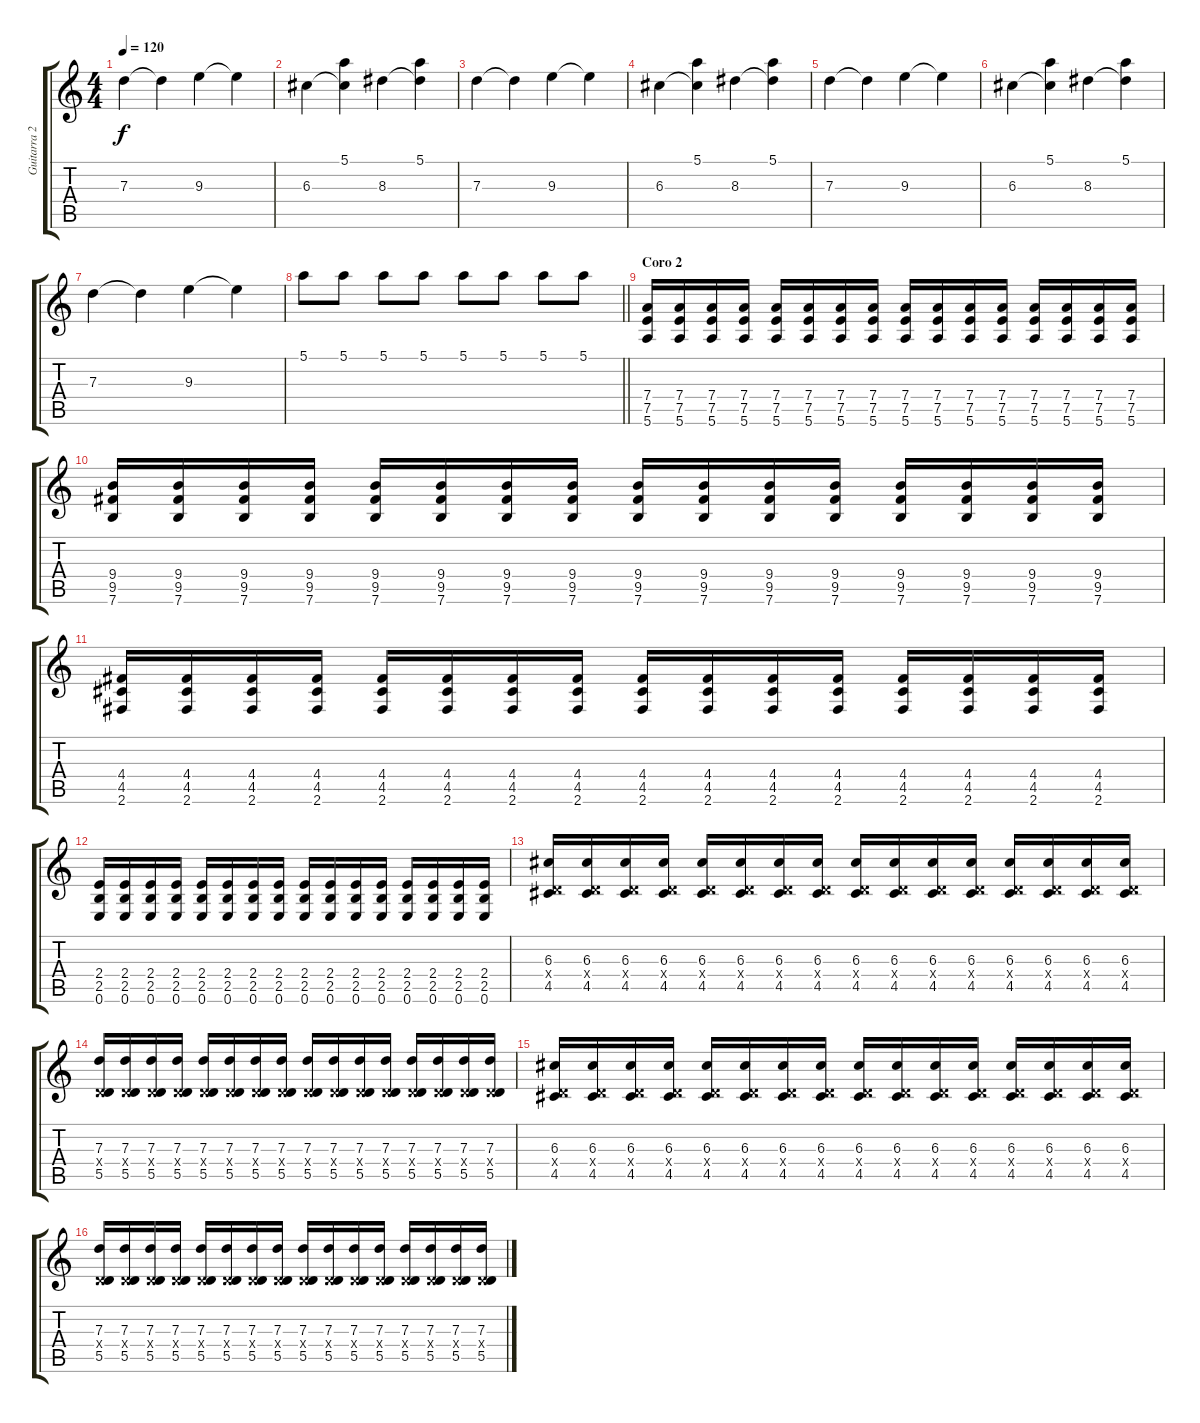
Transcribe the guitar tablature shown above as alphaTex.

\track ("Guitarra 2" "Guitarra 2") {instrument distortionguitar}
\staff {score tabs}
\tuning (E4 B3 G3 D3 A2 E2) {hide}
\ts (4 4)
\tempo 120
\clef g2
\ks c
7.3.4{dy f} 7.3{t}.4 9.3.4 9.3{t}.4 |
6.3.4 (5.1 6.3{t}).4 8.3.4 (5.1 8.3{t}).4 |
7.3.4 7.3{t}.4 9.3.4 9.3{t}.4 |
6.3.4 (5.1 6.3{t}).4 8.3.4 (5.1 8.3{t}).4 |
7.3.4 7.3{t}.4 9.3.4 9.3{t}.4 |
6.3.4 (5.1 6.3{t}).4 8.3.4 (5.1 8.3{t}).4 |
7.3.4 7.3{t}.4 9.3.4 9.3{t}.4 |
\barLineRight lightlight
5.1.8 5.1.8 5.1.8 5.1.8 5.1.8 5.1.8 5.1.8 5.1.8 |
\section ("" "Coro 2")
(7.4 7.5 5.6).16 (7.4 7.5 5.6).16 (7.4 7.5 5.6).16 (7.4 7.5 5.6).16 (7.4 7.5 5.6).16 (7.4 7.5 5.6).16 (7.4 7.5 5.6).16 (7.4 7.5 5.6).16 (7.4 7.5 5.6).16 (7.4 7.5 5.6).16 (7.4 7.5 5.6).16 (7.4 7.5 5.6).16 (7.4 7.5 5.6).16 (7.4 7.5 5.6).16 (7.4 7.5 5.6).16 (7.4 7.5 5.6).16 |
(9.4 9.5 7.6).16 (9.4 9.5 7.6).16 (9.4 9.5 7.6).16 (9.4 9.5 7.6).16 (9.4 9.5 7.6).16 (9.4 9.5 7.6).16 (9.4 9.5 7.6).16 (9.4 9.5 7.6).16 (9.4 9.5 7.6).16 (9.4 9.5 7.6).16 (9.4 9.5 7.6).16 (9.4 9.5 7.6).16 (9.4 9.5 7.6).16 (9.4 9.5 7.6).16 (9.4 9.5 7.6).16 (9.4 9.5 7.6).16 |
(4.4 4.5 2.6).16 (4.4 4.5 2.6).16 (4.4 4.5 2.6).16 (4.4 4.5 2.6).16 (4.4 4.5 2.6).16 (4.4 4.5 2.6).16 (4.4 4.5 2.6).16 (4.4 4.5 2.6).16 (4.4 4.5 2.6).16 (4.4 4.5 2.6).16 (4.4 4.5 2.6).16 (4.4 4.5 2.6).16 (4.4 4.5 2.6).16 (4.4 4.5 2.6).16 (4.4 4.5 2.6).16 (4.4 4.5 2.6).16 |
(2.4 2.5 0.6).16 (2.4 2.5 0.6).16 (2.4 2.5 0.6).16 (2.4 2.5 0.6).16 (2.4 2.5 0.6).16 (2.4 2.5 0.6).16 (2.4 2.5 0.6).16 (2.4 2.5 0.6).16 (2.4 2.5 0.6).16 (2.4 2.5 0.6).16 (2.4 2.5 0.6).16 (2.4 2.5 0.6).16 (2.4 2.5 0.6).16 (2.4 2.5 0.6).16 (2.4 2.5 0.6).16 (2.4 2.5 0.6).16 |
(6.3 0.4{x} 4.5).16 (6.3 0.4{x} 4.5).16 (6.3 0.4{x} 4.5).16 (6.3 0.4{x} 4.5).16 (6.3 0.4{x} 4.5).16 (6.3 0.4{x} 4.5).16 (6.3 0.4{x} 4.5).16 (6.3 0.4{x} 4.5).16 (6.3 0.4{x} 4.5).16 (6.3 0.4{x} 4.5).16 (6.3 0.4{x} 4.5).16 (6.3 0.4{x} 4.5).16 (6.3 0.4{x} 4.5).16 (6.3 0.4{x} 4.5).16 (6.3 0.4{x} 4.5).16 (6.3 0.4{x} 4.5).16 |
(7.3 0.4{x} 5.5).16 (7.3 0.4{x} 5.5).16 (7.3 0.4{x} 5.5).16 (7.3 0.4{x} 5.5).16 (7.3 0.4{x} 5.5).16 (7.3 0.4{x} 5.5).16 (7.3 0.4{x} 5.5).16 (7.3 0.4{x} 5.5).16 (7.3 0.4{x} 5.5).16 (7.3 0.4{x} 5.5).16 (7.3 0.4{x} 5.5).16 (7.3 0.4{x} 5.5).16 (7.3 0.4{x} 5.5).16 (7.3 0.4{x} 5.5).16 (7.3 0.4{x} 5.5).16 (7.3 0.4{x} 5.5).16 |
(6.3 0.4{x} 4.5).16 (6.3 0.4{x} 4.5).16 (6.3 0.4{x} 4.5).16 (6.3 0.4{x} 4.5).16 (6.3 0.4{x} 4.5).16 (6.3 0.4{x} 4.5).16 (6.3 0.4{x} 4.5).16 (6.3 0.4{x} 4.5).16 (6.3 0.4{x} 4.5).16 (6.3 0.4{x} 4.5).16 (6.3 0.4{x} 4.5).16 (6.3 0.4{x} 4.5).16 (6.3 0.4{x} 4.5).16 (6.3 0.4{x} 4.5).16 (6.3 0.4{x} 4.5).16 (6.3 0.4{x} 4.5).16 |
(7.3 0.4{x} 5.5).16 (7.3 0.4{x} 5.5).16 (7.3 0.4{x} 5.5).16 (7.3 0.4{x} 5.5).16 (7.3 0.4{x} 5.5).16 (7.3 0.4{x} 5.5).16 (7.3 0.4{x} 5.5).16 (7.3 0.4{x} 5.5).16 (7.3 0.4{x} 5.5).16 (7.3 0.4{x} 5.5).16 (7.3 0.4{x} 5.5).16 (7.3 0.4{x} 5.5).16 (7.3 0.4{x} 5.5).16 (7.3 0.4{x} 5.5).16 (7.3 0.4{x} 5.5).16 (7.3 0.4{x} 5.5).16
